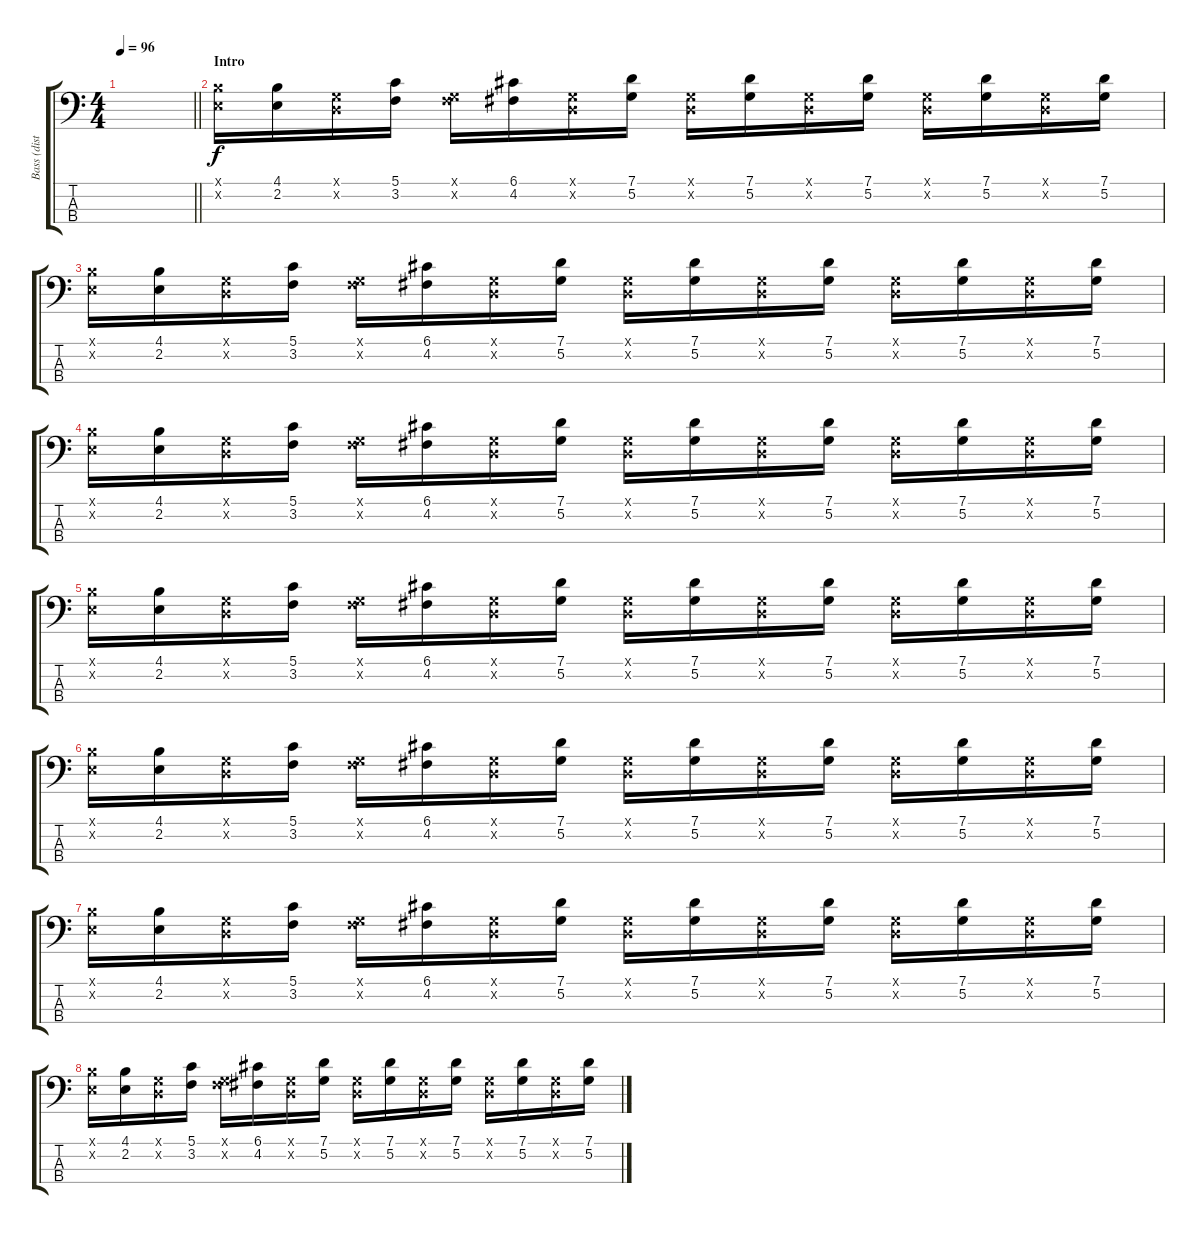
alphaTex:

\track ("Bass (dist.) - Left" "Bass (dist") {instrument distortionguitar}
\staff {score tabs}
\tuning (G2 D2 A1 E1) {hide}
\ts (4 4)
\tempo 96
\clef f4
\barLineRight lightlight
\ks c
|
\section ("" "Intro")
(4.1{x} 2.2{x}).16 (4.1 2.2).16 (0.1{x} 0.2{x}).16 (5.1 3.2).16 (0.1{x} 3.2{x}).16 (6.1 4.2).16 (0.1{x} 0.2{x}).16 (7.1 5.2).16 (0.1{x} 0.2{x}).16 (7.1 5.2).16 (0.1{x} 0.2{x}).16 (7.1 5.2).16 (0.1{x} 0.2{x}).16 (7.1 5.2).16 (0.1{x} 0.2{x}).16 (7.1 5.2).16 |
(4.1{x} 2.2{x}).16 (4.1 2.2).16 (0.1{x} 0.2{x}).16 (5.1 3.2).16 (0.1{x} 3.2{x}).16 (6.1 4.2).16 (0.1{x} 0.2{x}).16 (7.1 5.2).16 (0.1{x} 0.2{x}).16 (7.1 5.2).16 (0.1{x} 0.2{x}).16 (7.1 5.2).16 (0.1{x} 0.2{x}).16 (7.1 5.2).16 (0.1{x} 0.2{x}).16 (7.1 5.2).16 |
(4.1{x} 2.2{x}).16 (4.1 2.2).16 (0.1{x} 0.2{x}).16 (5.1 3.2).16 (0.1{x} 3.2{x}).16 (6.1 4.2).16 (0.1{x} 0.2{x}).16 (7.1 5.2).16 (0.1{x} 0.2{x}).16 (7.1 5.2).16 (0.1{x} 0.2{x}).16 (7.1 5.2).16 (0.1{x} 0.2{x}).16 (7.1 5.2).16 (0.1{x} 0.2{x}).16 (7.1 5.2).16 |
(4.1{x} 2.2{x}).16 (4.1 2.2).16 (0.1{x} 0.2{x}).16 (5.1 3.2).16 (0.1{x} 3.2{x}).16 (6.1 4.2).16 (0.1{x} 0.2{x}).16 (7.1 5.2).16 (0.1{x} 0.2{x}).16 (7.1 5.2).16 (0.1{x} 0.2{x}).16 (7.1 5.2).16 (0.1{x} 0.2{x}).16 (7.1 5.2).16 (0.1{x} 0.2{x}).16 (7.1 5.2).16 |
(4.1{x} 2.2{x}).16 (4.1 2.2).16 (0.1{x} 0.2{x}).16 (5.1 3.2).16 (0.1{x} 3.2{x}).16 (6.1 4.2).16 (0.1{x} 0.2{x}).16 (7.1 5.2).16 (0.1{x} 0.2{x}).16 (7.1 5.2).16 (0.1{x} 0.2{x}).16 (7.1 5.2).16 (0.1{x} 0.2{x}).16 (7.1 5.2).16 (0.1{x} 0.2{x}).16 (7.1 5.2).16 |
(4.1{x} 2.2{x}).16 (4.1 2.2).16 (0.1{x} 0.2{x}).16 (5.1 3.2).16 (0.1{x} 3.2{x}).16 (6.1 4.2).16 (0.1{x} 0.2{x}).16 (7.1 5.2).16 (0.1{x} 0.2{x}).16 (7.1 5.2).16 (0.1{x} 0.2{x}).16 (7.1 5.2).16 (0.1{x} 0.2{x}).16 (7.1 5.2).16 (0.1{x} 0.2{x}).16 (7.1 5.2).16 |
(4.1{x} 2.2{x}).16 (4.1 2.2).16 (0.1{x} 0.2{x}).16 (5.1 3.2).16 (0.1{x} 3.2{x}).16 (6.1 4.2).16 (0.1{x} 0.2{x}).16 (7.1 5.2).16 (0.1{x} 0.2{x}).16 (7.1 5.2).16 (0.1{x} 0.2{x}).16 (7.1 5.2).16 (0.1{x} 0.2{x}).16 (7.1 5.2).16 (0.1{x} 0.2{x}).16 (7.1 5.2).16
